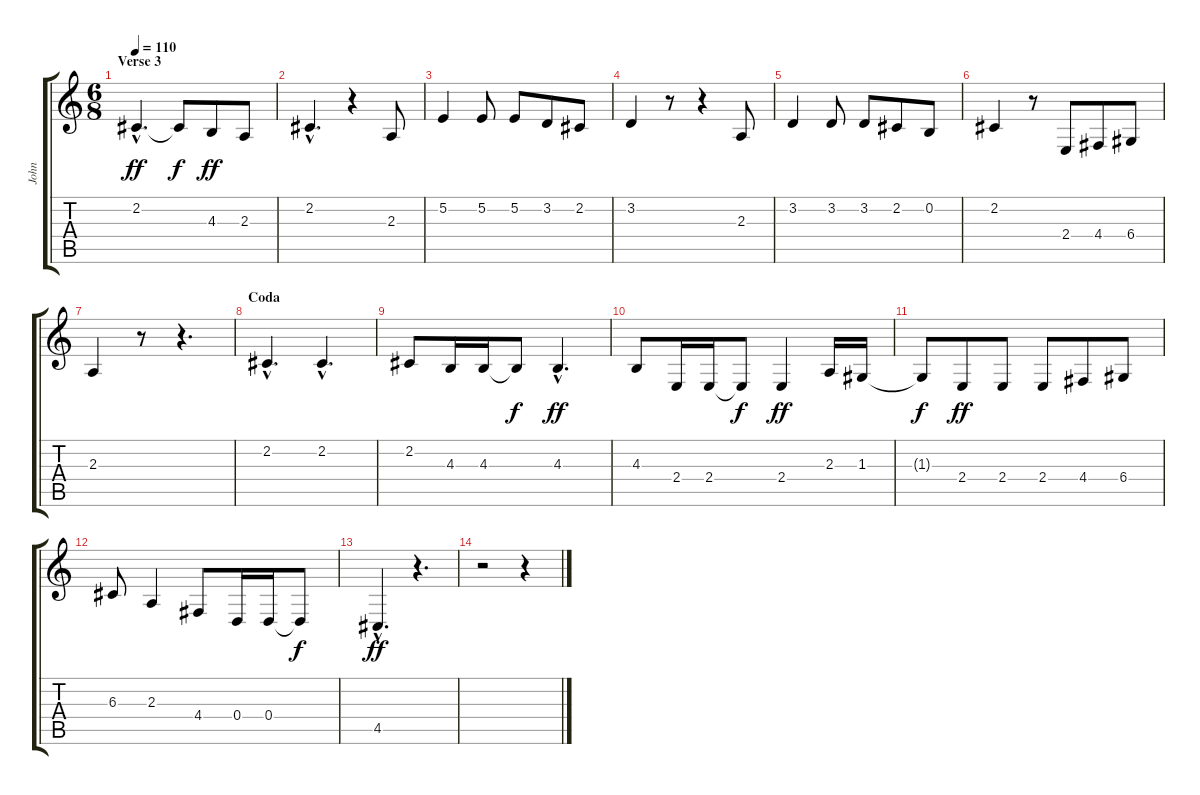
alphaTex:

\track ("John" "John") {instrument altosax}
\staff {score tabs}
\tuning (E4 B3 G3 D3 A2 E2) {hide}
\ts (6 8)
\section ("" "Verse 3")
\tempo 110
\clef g2
\ks c
2.2{hac}.4{d dy ff} 2.2{t}.8{dy f} 4.3.8{dy ff} 2.3.8 |
2.2{hac}.4{d} r.4 2.3.8 |
5.2.4 5.2.8 5.2.8 3.2.8 2.2.8 |
3.2.4 r.8 r.4 2.3.8 |
3.2.4 3.2.8 3.2.8 2.2.8 0.2.8 |
2.2.4 r.8 2.4.8 4.4.8 6.4.8 |
2.3.4 r.8 r.4{d} |
\section ("" "Coda")
2.2{hac}.4{d} 2.2{hac}.4{d} |
2.2.8 4.3.16 4.3.16 4.3{t}.8{dy f} 4.3{hac}.4{d dy ff} |
4.3.8 2.4.16 2.4.16 2.4{t}.8{dy f} 2.4.4{dy ff} 2.3.16 1.3.16 |
1.3{t}.8{dy f} 2.4.8{dy ff} 2.4.8 2.4.8 4.4.8 6.4.8 |
6.3.8 2.3.4 4.4.8 0.4.16 0.4.16 0.4{t}.8{dy f} |
4.5{hac}.4{d dy ff} r.4{d} |
r.2 r.4
